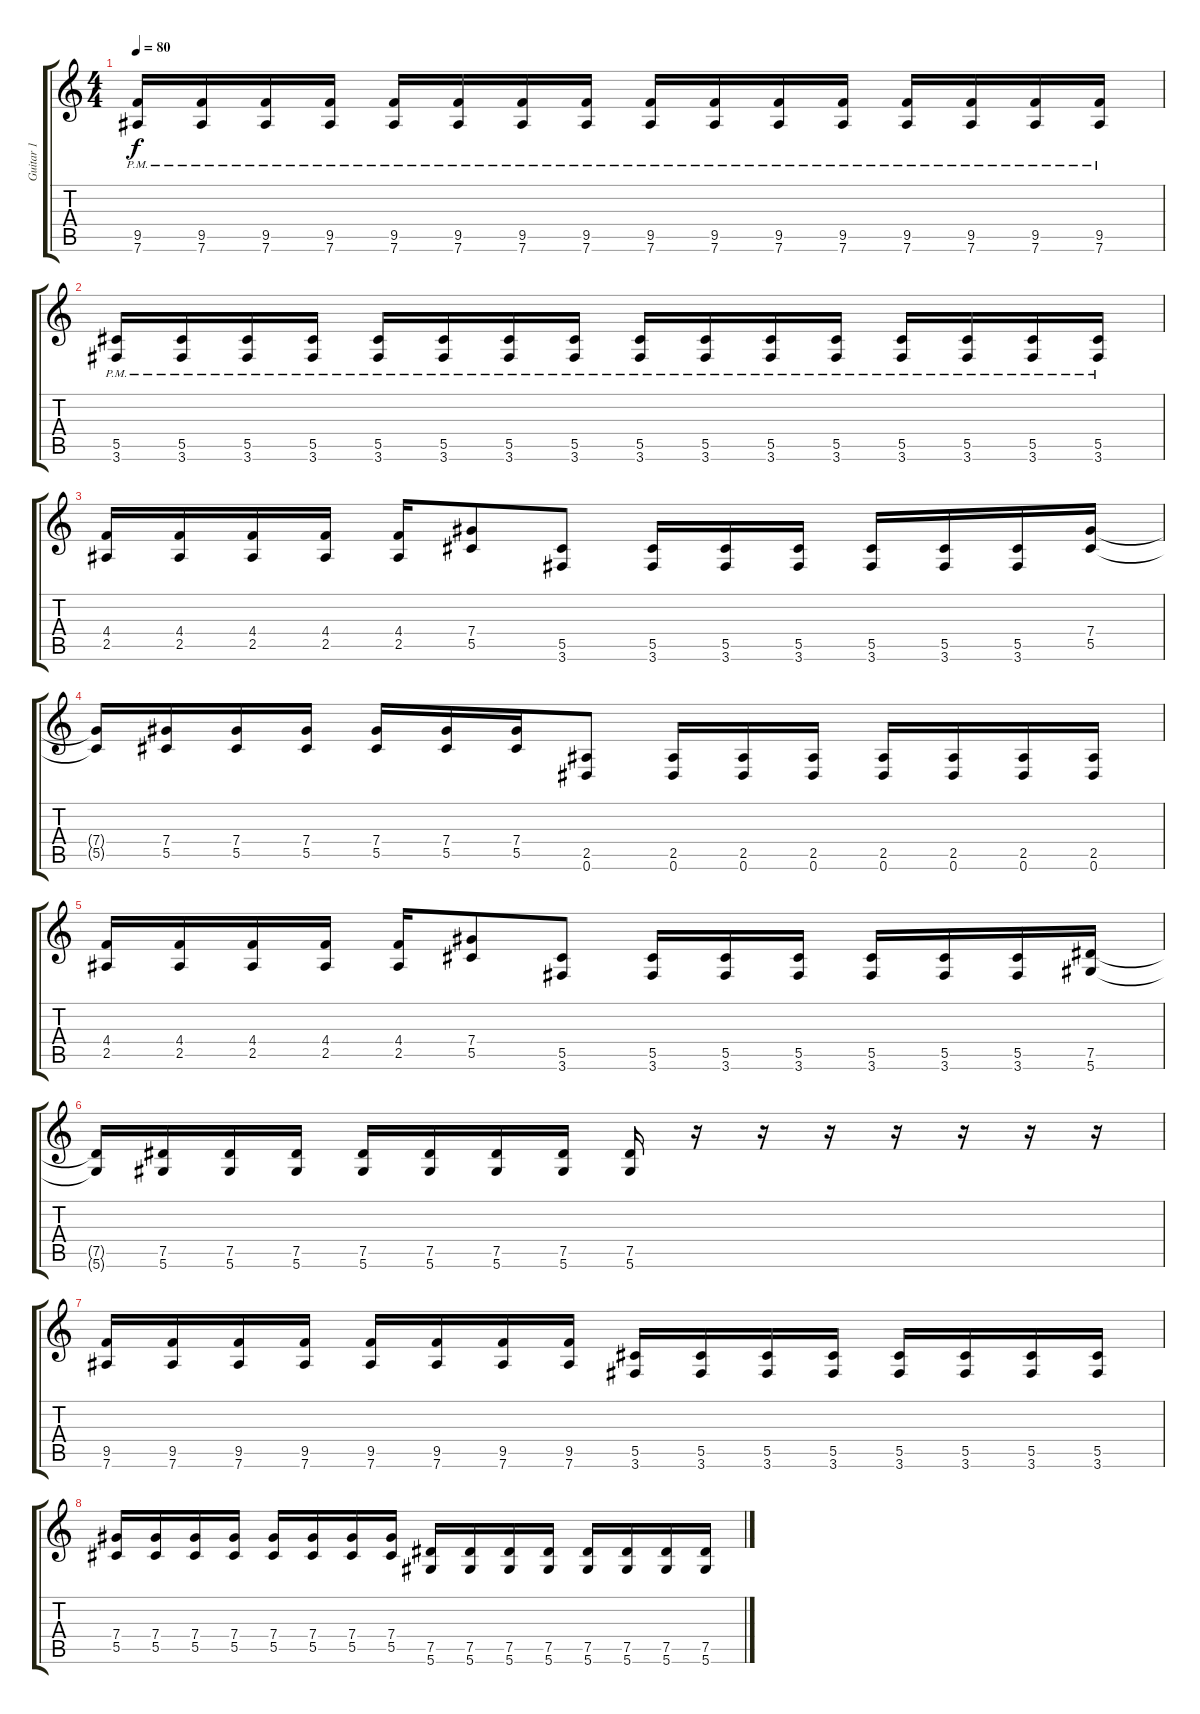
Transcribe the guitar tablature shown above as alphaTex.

\track ("Guitar 1" "Guitar 1") {instrument distortionguitar}
\staff {score tabs}
\tuning (Eb4 Bb3 Gb3 Db3 Ab2 Eb2) {hide}
\ts (4 4)
\tempo 80
\clef g2
\ks c
(9.5{pm} 7.6{pm}).16{dy f} (9.5{pm} 7.6{pm}).16 (9.5{pm} 7.6{pm}).16 (9.5{pm} 7.6{pm}).16 (9.5{pm} 7.6{pm}).16 (9.5{pm} 7.6{pm}).16 (9.5{pm} 7.6{pm}).16 (9.5{pm} 7.6{pm}).16 (9.5{pm} 7.6{pm}).16 (9.5{pm} 7.6{pm}).16 (9.5{pm} 7.6{pm}).16 (9.5{pm} 7.6{pm}).16 (9.5{pm} 7.6{pm}).16 (9.5{pm} 7.6{pm}).16 (9.5{pm} 7.6{pm}).16 (9.5{pm} 7.6{pm}).16 |
(5.5{pm} 3.6{pm}).16 (5.5{pm} 3.6{pm}).16 (5.5{pm} 3.6{pm}).16 (5.5{pm} 3.6{pm}).16 (5.5{pm} 3.6{pm}).16 (5.5{pm} 3.6{pm}).16 (5.5{pm} 3.6{pm}).16 (5.5{pm} 3.6{pm}).16 (5.5{pm} 3.6{pm}).16 (5.5{pm} 3.6{pm}).16 (5.5{pm} 3.6{pm}).16 (5.5{pm} 3.6{pm}).16 (5.5{pm} 3.6{pm}).16 (5.5{pm} 3.6{pm}).16 (5.5{pm} 3.6{pm}).16 (5.5{pm} 3.6{pm}).16 |
(4.4 2.5).16 (4.4 2.5).16 (4.4 2.5).16 (4.4 2.5).16 (4.4 2.5).16 (7.4 5.5).8 (5.5 3.6).8 (5.5 3.6).16 (5.5 3.6).16 (5.5 3.6).16 (5.5 3.6).16 (5.5 3.6).16 (5.5 3.6).16 (7.4 5.5).16 |
(7.4{t} 5.5{t}).16 (7.4 5.5).16 (7.4 5.5).16 (7.4 5.5).16 (7.4 5.5).16 (7.4 5.5).16 (7.4 5.5).16 (2.5 0.6).8 (2.5 0.6).16 (2.5 0.6).16 (2.5 0.6).16 (2.5 0.6).16 (2.5 0.6).16 (2.5 0.6).16 (2.5 0.6).16 |
(4.4 2.5).16 (4.4 2.5).16 (4.4 2.5).16 (4.4 2.5).16 (4.4 2.5).16 (7.4 5.5).8 (5.5 3.6).8 (5.5 3.6).16 (5.5 3.6).16 (5.5 3.6).16 (5.5 3.6).16 (5.5 3.6).16 (5.5 3.6).16 (7.5 5.6).16 |
(7.5{t} 5.6{t}).16 (7.5 5.6).16 (7.5 5.6).16 (7.5 5.6).16 (7.5 5.6).16 (7.5 5.6).16 (7.5 5.6).16 (7.5 5.6).16 (7.5 5.6).16 r.16 r.16 r.16 r.16 r.16 r.16 r.16 |
(9.5 7.6).16 (9.5 7.6).16 (9.5 7.6).16 (9.5 7.6).16 (9.5 7.6).16 (9.5 7.6).16 (9.5 7.6).16 (9.5 7.6).16 (5.5 3.6).16 (5.5 3.6).16 (5.5 3.6).16 (5.5 3.6).16 (5.5 3.6).16 (5.5 3.6).16 (5.5 3.6).16 (5.5 3.6).16 |
(7.4 5.5).16 (7.4 5.5).16 (7.4 5.5).16 (7.4 5.5).16 (7.4 5.5).16 (7.4 5.5).16 (7.4 5.5).16 (7.4 5.5).16 (7.5 5.6).16 (7.5 5.6).16 (7.5 5.6).16 (7.5 5.6).16 (7.5 5.6).16 (7.5 5.6).16 (7.5 5.6).16 (7.5 5.6).16
